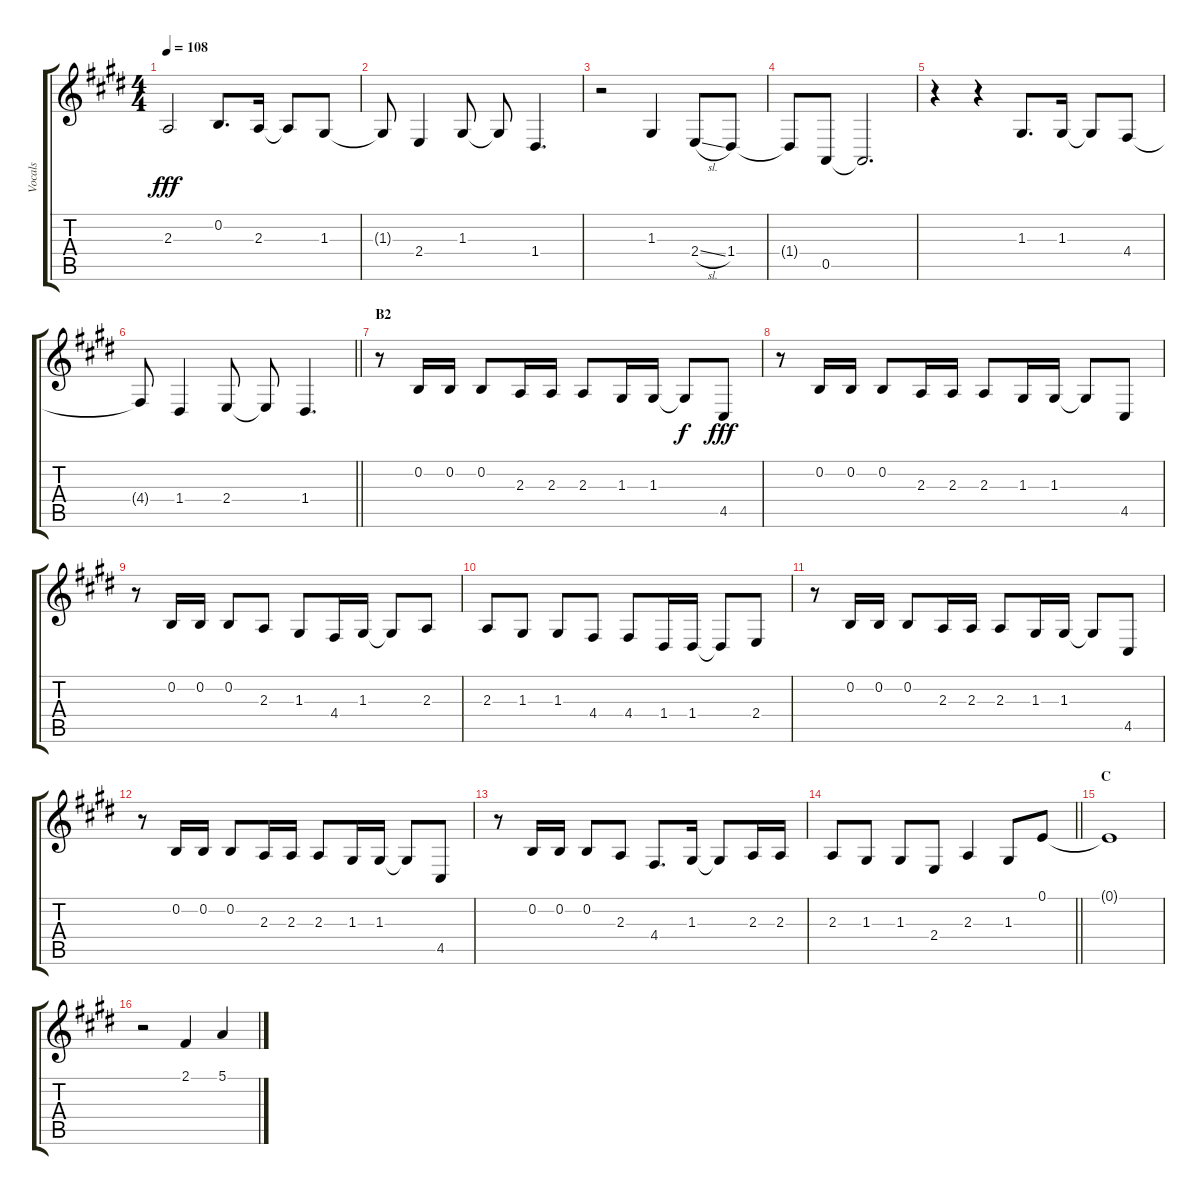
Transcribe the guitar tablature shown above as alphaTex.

\track ("Vocals" "Vocals") {instrument voiceoohs}
\staff {score tabs}
\tuning (E4 B3 G3 D3 A2 E2) {hide}
\ts (4 4)
\tempo 108
\clef g2
\ks e
2.3{t}.2{dy fff} 0.2.8{d} 2.3.16 2.3{t}.8 1.3.8 |
1.3{t}.8 2.4.4 1.3.8 1.3{t}.8 1.4.4{d} |
r.2 1.3.4 2.4{sl}.8 1.4.8 |
1.4{t}.8 0.5.8 0.5{t}.2{d} |
r.4 r.4 1.3.8{d} 1.3.16 1.3{t}.8 4.4.8 |
\barLineRight lightlight
4.4{t}.8 1.4.4 2.4.8 2.4{t}.8 1.4.4{d} |
\section ("" "B2")
r.8 0.2.16 0.2.16 0.2.8 2.3.16 2.3.16 2.3.8 1.3.16 1.3.16 1.3{t}.8{dy f} 4.5.8{dy fff} |
r.8 0.2.16 0.2.16 0.2.8 2.3.16 2.3.16 2.3.8 1.3.16 1.3.16 1.3{t}.8 4.5.8 |
r.8 0.2.16 0.2.16 0.2.8 2.3.8 1.3.8 4.4.16 1.3.16 1.3{t}.8 2.3.8 |
2.3.8 1.3.8 1.3.8 4.4.8 4.4.8 1.4.16 1.4.16 1.4{t}.8 2.4.8 |
r.8 0.2.16 0.2.16 0.2.8 2.3.16 2.3.16 2.3.8 1.3.16 1.3.16 1.3{t}.8 4.5.8 |
r.8 0.2.16 0.2.16 0.2.8 2.3.16 2.3.16 2.3.8 1.3.16 1.3.16 1.3{t}.8 4.5.8 |
r.8 0.2.16 0.2.16 0.2.8 2.3.8 4.4.8{d} 1.3.16 1.3{t}.8 2.3.16 2.3.16 |
\barLineRight lightlight
2.3.8 1.3.8 1.3.8 2.4.8 2.3.4 1.3.8 0.1.8 |
\section ("" "C")
0.1{t}.1 |
r.2 2.1.4 5.1.4
